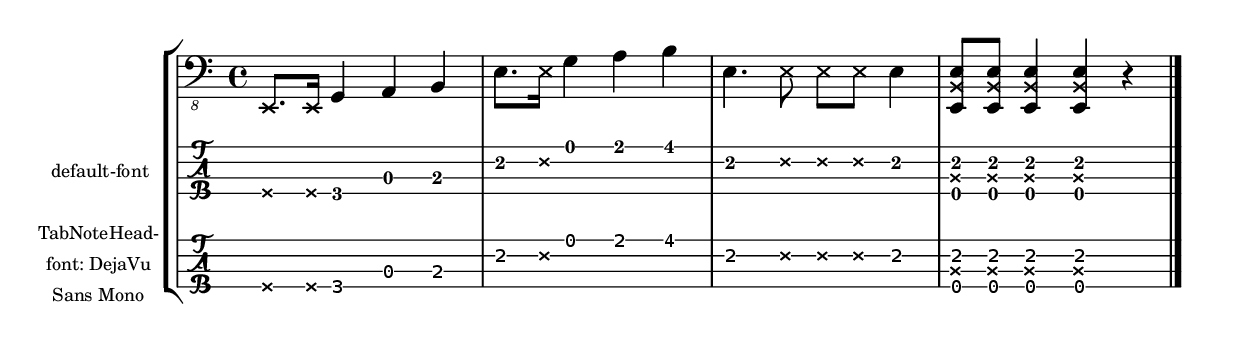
\version "2.21.0"

\header{ texidoc = "Muted notes (also called dead notes) are supported
                    within normal staves and tablature.  They are printed
                    correctly, even if another font for TabNoteHead is used. "
       }

%{
You may have to install additional fonts.

Red Hat Fedora

  dejavu-fonts-all

Debian GNU/Linux, Ubuntu

  fonts-dejavu-core
%}

mynotes = \relative c,, {
   \deadNotesOn
   e8. e16
   \deadNotesOff
   g4 a b |
   e8. \deadNote e16 g4 a b |
   e,4. \deadNote { e8 e e } e4 |
   < e, \deadNote b' e >8 < e \deadNote b' e > < e \deadNote b' e >4 < e \deadNote b' e >4 r
   \bar "|."
}

\score {
  \new StaffGroup <<
    \new Staff {
      \new Voice {  % Warning: explicit voice instantiation is required
                    %   to have deadNotesOff work properly
                    %   when deadNotesOn comes at the beginning
                    %   of the piece
        \clef "bass_8"
        \mynotes
      }
    }
    \new TabStaff
      \with {
        instrumentName = \markup \tiny "default-font"
      }{
      \new TabVoice {  % Warning:  explicit voice instantiation is
                       %   required to have deadNotesOff work properly
                       %   when deadNotesOn comes at the beginning
                       %   of the piece
        \mynotes
      }
    }
    \new TabStaff
      \with {
        \override TabNoteHead.font-name = "DejaVu Sans Mono"
        instrumentName =
          \markup \tiny \center-column
            { "TabNoteHead-" "font: DejaVu" "Sans Mono" }
      }{
      \new TabVoice {  % Warning:  explicit voice instantiation is
                       %   required to have deadNotesOff work properly
                       %   when deadNotesOn comes at the beginning
                       %   of the piece
        \mynotes
      }
    }
  >>
  \layout {
    indent = 20
    \context {
      \TabStaff
      stringTunings = #bass-tuning
    }
  }
}


